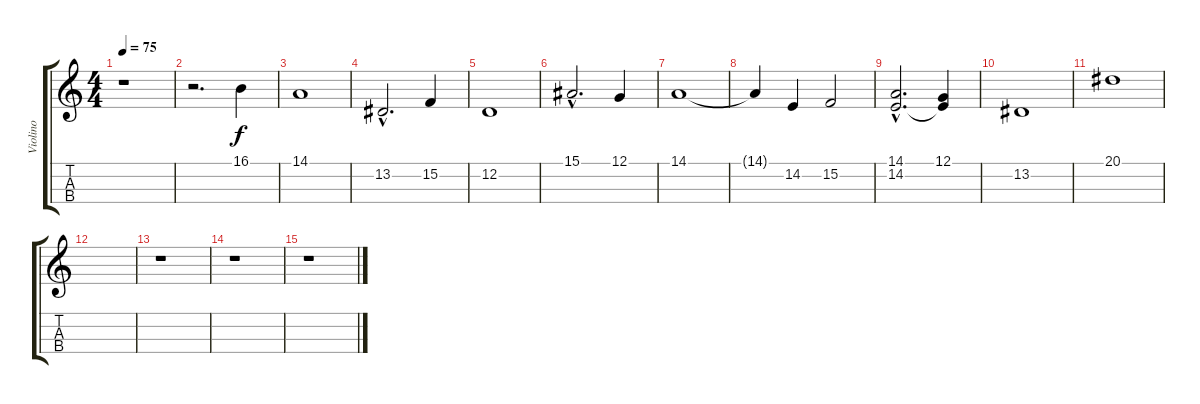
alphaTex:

\track ("Violino" "Violino") {instrument violin}
\staff {score tabs}
\tuning (G3 D3 A2 E2) {hide}
\ts (4 4)
\tempo 75
\clef g2
\ks c
r.1{dy f instrument violin} |
r.2{d} 16.1.4 |
14.1.1 |
13.2{hac}.2{d} 15.2.4 |
12.2.1 |
15.1{hac}.2{d} 12.1.4 |
14.1.1 |
14.1{t}.4 14.2.4 15.2.2 |
(14.1{hac} 14.2{hac}).2{d} (12.1 14.2{t}).4 |
13.2.1 |
20.1.1 |
|
r.1 |
r.1 |
r.1
